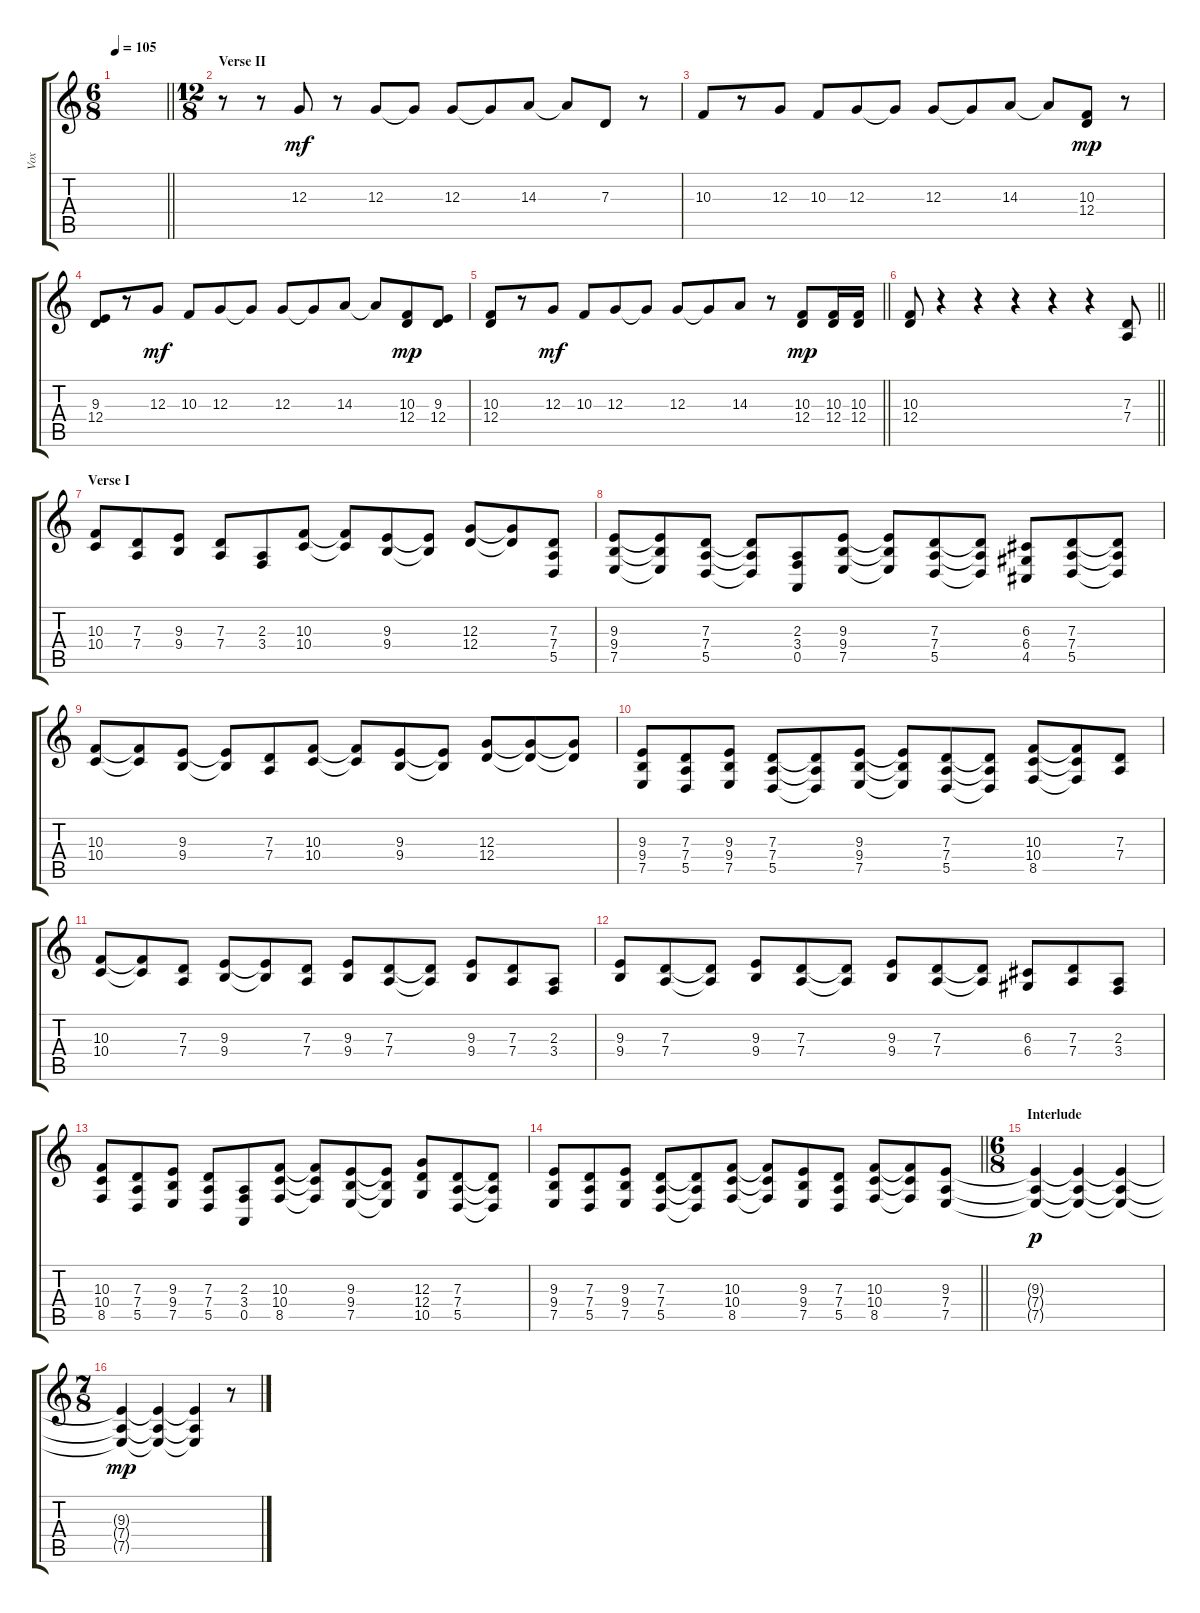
\track ("Vox" "Vox") {instrument clarinet}
\staff {score tabs}
\tuning (E4 B3 G3 D3 A2 D2) {hide}
\ts (6 8)
\tempo 105
\clef g2
\barLineRight lightlight
\ks c
|
\ts (12 8)
\section ("" "Verse II")
r.8 r.8 12.3.8{dy mf} r.8 12.3.8 12.3{t}.8 12.3.8 12.3{t}.8 14.3.8 14.3{t}.8 7.3.8 r.8 |
10.3.8 r.8 12.3.8 10.3.8 12.3.8 12.3{t}.8 12.3.8 12.3{t}.8 14.3.8 14.3{t}.8 (10.3 12.4).8{dy mp} r.8 |
(9.3 12.4).8 r.8 12.3.8{dy mf} 10.3.8 12.3.8 12.3{t}.8 12.3.8 12.3{t}.8 14.3.8 14.3{t}.8 (10.3 12.4).8{dy mp} (9.3 12.4).8 |
\barLineRight lightlight
(10.3 12.4).8 r.8 12.3.8{dy mf} 10.3.8 12.3.8 12.3{t}.8 12.3.8 12.3{t}.8 14.3.8 r.8 (10.3 12.4).8{dy mp} (10.3 12.4).16 (10.3 12.4).16 |
\barLineRight lightlight
(10.3 12.4).8 r.4 r.4 r.4 r.4 r.4 (7.3 7.4).8 |
\section ("" "Verse I")
(10.3 10.4).8 (7.3 7.4).8 (9.3 9.4).8 (7.3 7.4).8 (2.3 3.4).8 (10.3 10.4).8 (10.3{t} 10.4{t}).8 (9.3 9.4).8 (9.3{t} 9.4{t}).8 (12.3 12.4).8 (12.3{t} 12.4{t}).8 (7.3 7.4 5.5).8 |
(9.3 9.4 7.5).8 (9.3{t} 9.4{t} 7.5{t}).8 (7.3 7.4 5.5).8 (7.3{t} 7.4{t} 5.5{t}).8 (2.3 3.4 0.5).8 (9.3 9.4 7.5).8 (9.3{t} 9.4{t} 7.5{t}).8 (7.3 7.4 5.5).8 (7.3{t} 7.4{t} 5.5{t}).8 (6.3 6.4 4.5).8 (7.3 7.4 5.5).8 (7.3{t} 7.4{t} 5.5{t}).8 |
(10.3 10.4).8 (10.3{t} 10.4{t}).8 (9.3 9.4).8 (9.3{t} 9.4{t}).8 (7.3 7.4).8 (10.3 10.4).8 (10.3{t} 10.4{t}).8 (9.3 9.4).8 (9.3{t} 9.4{t}).8 (12.3 12.4).8 (12.3{t} 12.4{t}).8 (12.3{t} 12.4{t}).8 |
(9.3 9.4 7.5).8 (7.3 7.4 5.5).8 (9.3 9.4 7.5).8 (7.3 7.4 5.5).8 (7.3{t} 7.4{t} 5.5{t}).8 (9.3 9.4 7.5).8 (9.3{t} 9.4{t} 7.5{t}).8 (7.3 7.4 5.5).8 (7.3{t} 7.4{t} 5.5{t}).8 (10.3 10.4 8.5).8 (10.3{t} 10.4{t} 8.5{t}).8 (7.3 7.4).8 |
(10.3 10.4).8 (10.3{t} 10.4{t}).8 (7.3 7.4).8 (9.3 9.4).8 (9.3{t} 9.4{t}).8 (7.3 7.4).8 (9.3 9.4).8 (7.3 7.4).8 (7.3{t} 7.4{t}).8 (9.3 9.4).8 (7.3 7.4).8 (2.3 3.4).8 |
(9.3 9.4).8 (7.3 7.4).8 (7.3{t} 7.4{t}).8 (9.3 9.4).8 (7.3 7.4).8 (7.3{t} 7.4{t}).8 (9.3 9.4).8 (7.3 7.4).8 (7.3{t} 7.4{t}).8 (6.3 6.4).8 (7.3 7.4).8 (2.3 3.4).8 |
(10.3 10.4 8.5).8 (7.3 7.4 5.5).8 (9.3 9.4 7.5).8 (7.3 7.4 5.5).8 (2.3 3.4 0.5).8 (10.3 10.4 8.5).8 (10.3{t} 10.4{t} 8.5{t}).8 (9.3 9.4 7.5).8 (9.3{t} 9.4{t} 7.5{t}).8 (12.3 12.4 10.5).8 (7.3 7.4 5.5).8 (7.3{t} 7.4{t} 5.5{t}).8 |
\barLineRight lightlight
(9.3 9.4 7.5).8 (7.3 7.4 5.5).8 (9.3 9.4 7.5).8 (7.3 7.4 5.5).8 (7.3{t} 7.4{t} 5.5{t}).8 (10.3 10.4 8.5).8 (10.3{t} 10.4{t} 8.5{t}).8 (9.3 9.4 7.5).8 (7.3 7.4 5.5).8 (10.3 10.4 8.5).8 (10.3{t} 10.4{t} 8.5{t}).8 (9.3 7.4 7.5).8 |
\ts (6 8)
\section ("" "Interlude")
(9.3{t} 7.4{t} 7.5{t}).4{dy p} (9.3{t} 7.4{t} 7.5{t}).4 (9.3{t} 7.4{t} 7.5{t}).4 |
\ts (7 8)
(9.3{t} 7.4{t} 7.5{t}).4{dy mp} (9.3{t} 7.4{t} 7.5{t}).4 (9.3{t} 7.4{t} 7.5{t}).4 r.8
